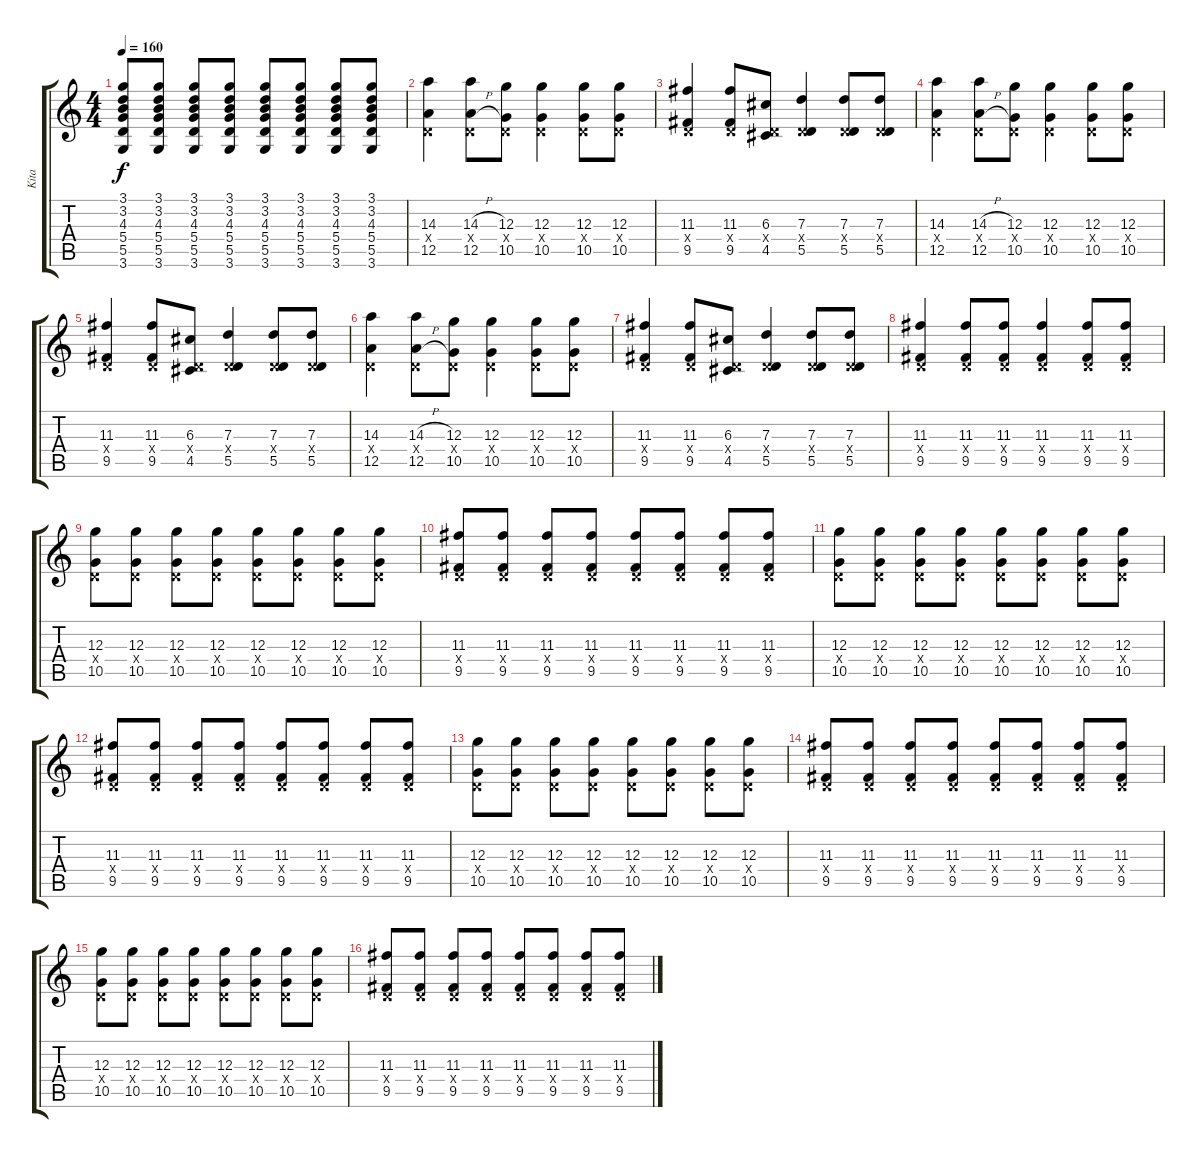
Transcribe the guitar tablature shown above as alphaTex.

\track ("Kita" "Kita") {instrument overdrivenguitar}
\staff {score tabs}
\tuning (E4 B3 G3 D3 A2 E2) {hide}
\ts (4 4)
\tempo 160
\clef g2
\ks c
(3.1 3.2 4.3 5.4 5.5 3.6).8{dy f} (3.1 3.2 4.3 5.4 5.5 3.6).8 (3.1 3.2 4.3 5.4 5.5 3.6).8 (3.1 3.2 4.3 5.4 5.5 3.6).8 (3.1 3.2 4.3 5.4 5.5 3.6).8 (3.1 3.2 4.3 5.4 5.5 3.6).8 (3.1 3.2 4.3 5.4 5.5 3.6).8 (3.1 3.2 4.3 5.4 5.5 3.6).8 |
(14.3 0.4{x} 12.5).4 (14.3{h} 0.4{x} 12.5{h}).8 (12.3 0.4{x} 10.5).8 (12.3 0.4{x} 10.5).4 (12.3 0.4{x} 10.5).8 (12.3 0.4{x} 10.5).8 |
(11.3 0.4{x} 9.5).4 (11.3 0.4{x} 9.5).8 (6.3 0.4{x} 4.5).8 (7.3 0.4{x} 5.5).4 (7.3 0.4{x} 5.5).8 (7.3 0.4{x} 5.5).8 |
(14.3 0.4{x} 12.5).4 (14.3{h} 0.4{x} 12.5{h}).8 (12.3 0.4{x} 10.5).8 (12.3 0.4{x} 10.5).4 (12.3 0.4{x} 10.5).8 (12.3 0.4{x} 10.5).8 |
(11.3 0.4{x} 9.5).4 (11.3 0.4{x} 9.5).8 (6.3 0.4{x} 4.5).8 (7.3 0.4{x} 5.5).4 (7.3 0.4{x} 5.5).8 (7.3 0.4{x} 5.5).8 |
(14.3 0.4{x} 12.5).4 (14.3{h} 0.4{x} 12.5{h}).8 (12.3 0.4{x} 10.5).8 (12.3 0.4{x} 10.5).4 (12.3 0.4{x} 10.5).8 (12.3 0.4{x} 10.5).8 |
(11.3 0.4{x} 9.5).4 (11.3 0.4{x} 9.5).8 (6.3 0.4{x} 4.5).8 (7.3 0.4{x} 5.5).4 (7.3 0.4{x} 5.5).8 (7.3 0.4{x} 5.5).8 |
(11.3 0.4{x} 9.5).4 (11.3 0.4{x} 9.5).8 (11.3 0.4{x} 9.5).8 (11.3 0.4{x} 9.5).4 (11.3 0.4{x} 9.5).8 (11.3 0.4{x} 9.5).8 |
(12.3 0.4{x} 10.5).8 (12.3 0.4{x} 10.5).8 (12.3 0.4{x} 10.5).8 (12.3 0.4{x} 10.5).8 (12.3 0.4{x} 10.5).8 (12.3 0.4{x} 10.5).8 (12.3 0.4{x} 10.5).8 (12.3 0.4{x} 10.5).8 |
(11.3 0.4{x} 9.5).8 (11.3 0.4{x} 9.5).8 (11.3 0.4{x} 9.5).8 (11.3 0.4{x} 9.5).8 (11.3 0.4{x} 9.5).8 (11.3 0.4{x} 9.5).8 (11.3 0.4{x} 9.5).8 (11.3 0.4{x} 9.5).8 |
(12.3 0.4{x} 10.5).8 (12.3 0.4{x} 10.5).8 (12.3 0.4{x} 10.5).8 (12.3 0.4{x} 10.5).8 (12.3 0.4{x} 10.5).8 (12.3 0.4{x} 10.5).8 (12.3 0.4{x} 10.5).8 (12.3 0.4{x} 10.5).8 |
(11.3 0.4{x} 9.5).8 (11.3 0.4{x} 9.5).8 (11.3 0.4{x} 9.5).8 (11.3 0.4{x} 9.5).8 (11.3 0.4{x} 9.5).8 (11.3 0.4{x} 9.5).8 (11.3 0.4{x} 9.5).8 (11.3 0.4{x} 9.5).8 |
(12.3 0.4{x} 10.5).8 (12.3 0.4{x} 10.5).8 (12.3 0.4{x} 10.5).8 (12.3 0.4{x} 10.5).8 (12.3 0.4{x} 10.5).8 (12.3 0.4{x} 10.5).8 (12.3 0.4{x} 10.5).8 (12.3 0.4{x} 10.5).8 |
(11.3 0.4{x} 9.5).8 (11.3 0.4{x} 9.5).8 (11.3 0.4{x} 9.5).8 (11.3 0.4{x} 9.5).8 (11.3 0.4{x} 9.5).8 (11.3 0.4{x} 9.5).8 (11.3 0.4{x} 9.5).8 (11.3 0.4{x} 9.5).8 |
(12.3 0.4{x} 10.5).8 (12.3 0.4{x} 10.5).8 (12.3 0.4{x} 10.5).8 (12.3 0.4{x} 10.5).8 (12.3 0.4{x} 10.5).8 (12.3 0.4{x} 10.5).8 (12.3 0.4{x} 10.5).8 (12.3 0.4{x} 10.5).8 |
(11.3 0.4{x} 9.5).8 (11.3 0.4{x} 9.5).8 (11.3 0.4{x} 9.5).8 (11.3 0.4{x} 9.5).8 (11.3 0.4{x} 9.5).8 (11.3 0.4{x} 9.5).8 (11.3 0.4{x} 9.5).8 (11.3 0.4{x} 9.5).8
